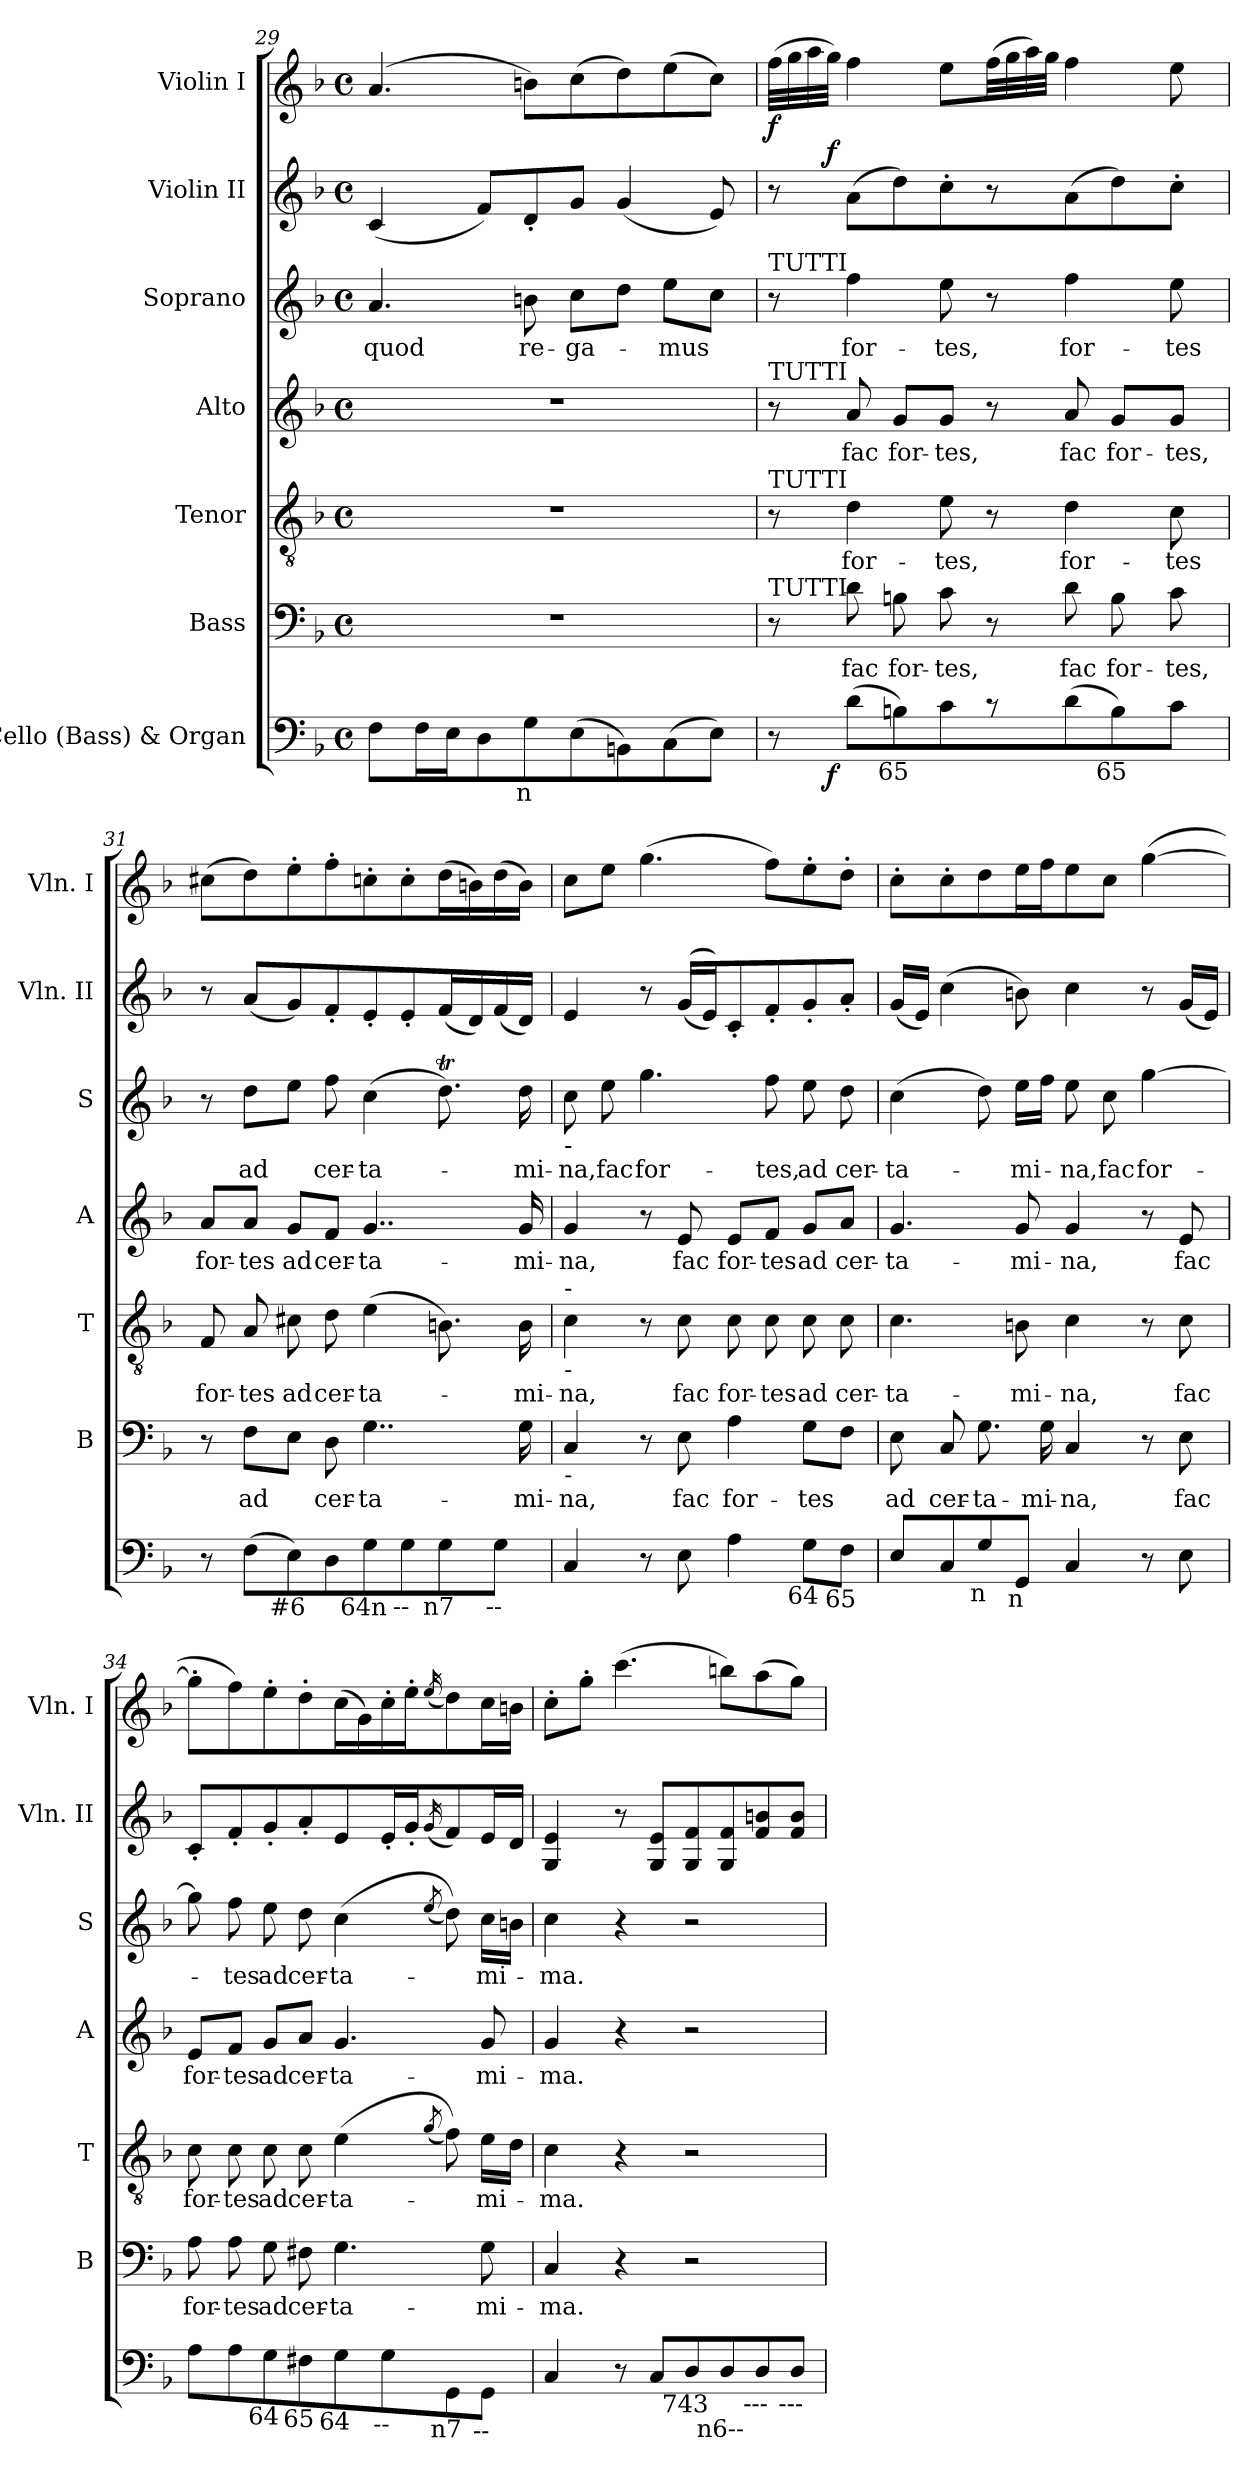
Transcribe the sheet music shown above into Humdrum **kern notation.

**kern	**dynam	**kern	**text	**kern	**text	**kern	**text	**kern	**text	**kern	**text	**dynam	**kern	**dynam
*part7	*part7	*part6	*part6	*part5	*part5	*part4	*part4	*part3	*part3	*part2	*part2	*part2	*part1	*part1
*staff7	*staff7	*staff6	*staff6	*staff5	*staff5	*staff4	*staff4	*staff3	*staff3	*staff2	*staff2	*staff2	*staff1	*staff1
*I"'Cello (Bass) & Organ	*	*I"Bass	*	*I"Tenor	*	*I"Alto	*	*I"Soprano	*	*I"Violin II	*	*	*I"Violin I	*
*	*	*I'B	*	*I'T	*	*I'A	*	*I'S	*	*I'Vln. II	*	*	*I'Vln. I	*
!!LO:LB:g=z
*clefF4	*	*clefF4	*	*clefGv2	*	*clefG2	*	*clefG2	*	*clefG2	*	*	*clefG2	*
*k[b-]	*	*k[b-]	*	*k[b-]	*	*k[b-]	*	*k[b-]	*	*k[b-]	*	*	*k[b-]	*
*F:	*	*F:	*	*F:	*	*F:	*	*F:	*	*F:	*	*	*F:	*
*M4/4	*	*M4/4	*	*M4/4	*	*M4/4	*	*M4/4	*	*M4/4	*	*	*M4/4	*
*met(c)	*	*met(c)	*	*met(c)	*	*met(c)	*	*met(c)	*	*met(c)	*	*	*met(c)	*
=29	=29	=29	=29	=29	=29	=29	=29	=29	=29	=29	=29	=29	=29	=29
!	!	!	!	!	!	!	!	!	!LO:LY:b	!	!	!	!	!
8F\L	.	1r	.	1r	.	1r	.	4.a/	quod	(<4c/	.	.	(>4.a/	.
16F\L	.	.	.	.	.	.	.	.	.	.	.	.	.	.
16E\J	.	.	.	.	.	.	.	.	.	.	.	.	.	.
8D\	.	.	.	.	.	.	.	.	.	8f/L)	.	.	.	.
!LO:TX:b:cj:t=n	!	!	!	!	!	!	!	!	!	!	!	!	!	!
!	!	!	!	!	!	!	!	!	!LO:LY:b	!	!	!	!	!
8G\	.	.	.	.	.	.	.	8bn\	re-	8d'</	.	.	8bn\L)	.
!	!	!	!	!	!	!	!	!	!LO:LY:b	!	!	!	!	!
(>8E\	.	.	.	.	.	.	.	8cc\L	-ga-	8g/J	.	.	(>8cc\	.
8BBn\)	.	.	.	.	.	.	.	8dd\J	.	(<4g/	.	.	8dd\)	.
!	!	!	!	!	!	!	!	!	!LO:LY:b	!	!	!	!	!
(>8C\	.	.	.	.	.	.	.	8ee\L	-mus	.	.	.	(>8ee\	.
8E\J)	.	.	.	.	.	.	.	8cc\J	.	8e/)	.	.	8cc\J)	.
=30	=30	=30	=30	=30	=30	=30	=30	=30	=30	=30	=30	=30	=30	=30
!	!	!	!	!	!	!	!	!LO:TX:a:t=TUTTI	!	!	!	!	!	!
!	!	!	!	!	!	!LO:TX:a:t=TUTTI	!	!	!	!	!	!	!	!
!	!	!	!	!LO:TX:a:t=TUTTI	!	!	!	!	!	!	!	!	!	!
!	!	!LO:TX:a:t=TUTTI	!	!	!	!	!	!	!	!	!	!	!	!
!LO:TX:a:t=TUTTI	!	!	!	!	!	!	!	!	!	!	!	!	!	!
!	!	!	!	!	!	!	!	!	!	!	!	!	!	!LO:DY:b
*^	*	*	*	*	*	*	*	*	*	*^	*	*	*	*
8r	16.ryy	.	8r	.	8r	.	8r	.	8r	.	8r	16.ryy	.	.	(>32ff\LLL	f
.	.	.	.	.	.	.	.	.	.	.	.	.	.	.	32gg\	.
.	.	.	.	.	.	.	.	.	.	.	.	.	.	.	32aa\	.
!	!	!LO:DY:b	!	!	!	!	!	!	!	!	!	!	!	!LO:DY:b	!	!
.	2ryy	f	.	.	.	.	.	.	.	.	.	2ryy	.	f	32gg\JJJ)	.
!	!	!	!	!LO:LY:b	!	!LO:LY:b	!	!LO:LY:b	!	!LO:LY:b	!	!	!	!	!	!
(>8d\L	.	.	8d\	fac	4d\	for-	8a/	fac	4ff\	for-	(>8a\L	.	.	.	4ff\	.
!LO:TX:b:cj:t=65	!	!	!	!	!	!	!	!	!	!	!	!	!	!	!	!
!	!	!	!	!LO:LY:b	!	!	!	!LO:LY:b	!	!	!	!	!	!	!	!
8Bn\)	.	.	8Bn\	for-	.	.	8g/L	for-	.	.	8dd\)	.	.	.	.	.
!	!	!	!	!LO:LY:b	!	!LO:LY:b	!	!LO:LY:b	!	!LO:LY:b	!	!	!	!	!	!
8c\	.	.	8c\	-tes,	8e\	-tes,	8g/J	-tes,	8ee\	-tes,	8cc'>\	.	.	.	8ee\L	.
8r	.	.	8r	.	8r	.	8r	.	8r	.	8r	.	.	.	(>32ff\LL	.
.	.	.	.	.	.	.	.	.	.	.	.	.	.	.	32gg\	.
.	.	.	.	.	.	.	.	.	.	.	.	.	.	.	32aa\)	.
.	4ryy	.	.	.	.	.	.	.	.	.	.	4ryy	.	.	32gg\JJJ	.
!	!	!	!	!LO:LY:b	!	!LO:LY:b	!	!LO:LY:b	!	!LO:LY:b	!	!	!	!	!	!
(>8d\	.	.	8d\	fac	4d\	for-	8a/	fac	4ff\	for-	(>8a\	.	.	.	4ff\	.
!LO:TX:b:cj:t=65	!	!	!	!	!	!	!	!	!	!	!	!	!	!	!	!
!	!	!	!	!LO:LY:b	!	!	!	!LO:LY:b	!	!	!	!	!	!	!	!
8B\)	.	.	8B\	for-	.	.	8g/L	for-	.	.	8dd\)	.	.	.	.	.
.	8ryy	.	.	.	.	.	.	.	.	.	.	8ryy	.	.	.	.
!	!	!	!	!LO:LY:b	!	!LO:LY:b	!	!LO:LY:b	!	!LO:LY:b	!	!	!	!	!	!
8c\J	.	.	8c\	-tes,	8c\	-tes	8g/J	-tes,	8ee\	-tes	8cc'>\J	.	.	.	8ee\	.
.	32ryy	.	.	.	.	.	.	.	.	.	.	32ryy	.	.	.	.
=31	=31	=31	=31	=31	=31	=31	=31	=31	=31	=31	=31	=31	=31	=31	=31	=31
!	!	!	!	!	!	!LO:LY:b	!	!LO:LY:b	!	!	!	!	!LO:LY:b	!	!	!
*v	*v	*	*	*	*	*	*	*	*	*	*v	*v	*	*	*	*
8r	.	8r	.	8F/	for-	8a/L	for-	8r	.	8r	Tu	.	(>8cc#X\L	.
!	!	!	!LO:LY:b	!	!LO:LY:b	!	!LO:LY:b	!	!LO:LY:b	!	!	!	!	!
(>8F\L	.	8F\L	ad	8A/	-tes	8a/J	-tes	8dd\L	ad	(<8a/L	.	.	8dd\)	.
!LO:TX:b:cj:t=#6	!	!	!	!	!	!	!	!	!	!	!	!	!	!
!	!	!	!	!	!LO:LY:b	!	!LO:LY:b	!	!	!	!	!	!	!
8E\)	.	8E\J	.	8c#X\	ad	8g/L	ad	8ee\J	.	8g/)	.	.	8ee'>\	.
!	!	!	!LO:LY:b	!	!LO:LY:b	!	!LO:LY:b	!	!LO:LY:b	!	!	!	!	!
8D\	.	8D\	cer-	8d\	cer-	8f/J	cer-	8ff\	cer-	8f'</	.	.	8ff'>\	.
!LO:TX:b:cj:t=64n	!	!	!	!	!	!	!	!	!	!	!	!	!	!
!	!	!	!LO:LY:b	!	!LO:LY:b	!	!LO:LY:b	!	!LO:LY:b	!	!	!	!	!
8G\	.	4..G\	-ta-	(>4e\	-ta-	4..g/	-ta-	(>4cc\	-ta-	8e'</	.	.	8ccn'>\	.
!LO:TX:b:cj:t=--	!	!	!	!	!	!	!	!	!	!	!	!	!	!
8G\	.	.	.	.	.	.	.	.	.	8e'</	.	.	8cc'>\	.
!LO:TX:b:cj:t=n7	!	!	!	!	!	!	!	!	!	!	!	!	!	!
8G\	.	.	.	8.Bn\)	.	.	.	8.ddT\)	.	(<16f/L	.	.	(>16dd\L	.
.	.	.	.	.	.	.	.	.	.	16d/)	.	.	16bn\)	.
!LO:TX:b:cj:t=--	!	!	!	!	!	!	!	!	!	!	!	!	!	!
8G\J	.	.	.	.	.	.	.	.	.	(<16f/	.	.	(>16dd\	.
!	!	!	!LO:LY:b	!	!LO:LY:b	!	!LO:LY:b	!	!LO:LY:b	!	!	!	!	!
.	.	16G\	-mi-	16B\	-mi-	16g/	-mi-	16dd\	-mi-	16d/JJ)	.	.	16b\JJ)	.
!!LO:PB:g=z
=32	=32	=32	=32	=32	=32	=32	=32	=32	=32	=32	=32	=32	=32	=32
!	!	!	!	!	!	!	!	!LO:TX:b:t=-	!	!	!	!	!	!
!	!	!	!	!LO:TX:a:t=-	!	!	!	!	!	!	!	!	!	!
!	!	!	!	!LO:TX:b:t=-	!	!	!	!	!	!	!	!	!	!
!	!	!LO:TX:b:t=-	!	!	!	!	!	!	!	!	!	!	!	!
!	!	!	!LO:LY:b	!	!LO:LY:b	!	!LO:LY:b	!	!LO:LY:b	!	!	!	!	!
4C/	.	4C/	-na,	4c\	-na,	4g/	-na,	8cc\	-na,	4e/	.	.	8cc\L	.
!	!	!	!	!	!	!	!	!	!LO:LY:b	!	!	!	!	!
.	.	.	.	.	.	.	.	8ee\	fac	.	.	.	8ee\J	.
!	!	!	!	!	!	!	!	!	!LO:LY:b	!	!	!	!	!
8r	.	8r	.	8r	.	8r	.	4.gg\	for-	8r	.	.	(>4.gg\	.
!	!	!	!LO:LY:b	!	!LO:LY:b	!	!LO:LY:b	!	!	!	!	!	!	!
8E\	.	8E\	fac	8c\	fac	8e/	fac	.	.	(<(<16g/LL	.	.	.	.
.	.	.	.	.	.	.	.	.	.	16e/J))	.	.	.	.
!	!	!	!LO:LY:b	!	!LO:LY:b	!	!LO:LY:b	!	!	!	!	!	!	!
4A\	.	4A\	for-	8c\	for-	8e/L	for-	.	.	8c'</	.	.	.	.
!	!	!	!	!	!LO:LY:b	!	!LO:LY:b	!	!LO:LY:b	!	!	!	!	!
.	.	.	.	8c\	-tes	8f/J	-tes	8ff\	-tes,	8f'</	.	.	8ff\L)	.
!LO:TX:b:cj:t=64	!	!	!	!	!	!	!	!	!	!	!	!	!	!
!	!	!	!LO:LY:b	!	!LO:LY:b	!	!LO:LY:b	!	!LO:LY:b	!	!	!	!	!
8G\L	.	8G\L	-tes	8c\	ad	8g/L	ad	8ee\	ad	8g'</	.	.	8ee'>\	.
!LO:TX:b:cj:t=65	!	!	!	!	!	!	!	!	!	!	!	!	!	!
!	!	!	!	!	!LO:LY:b	!	!LO:LY:b	!	!LO:LY:b	!	!	!	!	!
8F\J	.	8F\J	.	8c\	cer-	8a/J	cer-	8dd\	cer-	8a'</J	.	.	8dd'>\J	.
=33	=33	=33	=33	=33	=33	=33	=33	=33	=33	=33	=33	=33	=33	=33
!	!	!	!LO:LY:b	!	!LO:LY:b	!	!LO:LY:b	!	!LO:LY:b	!	!	!	!	!
8E/L	.	8E\	ad	4.c\	-ta-	4.g/	-ta-	(>4cc\	-ta-	(<16g/LL	.	.	8cc'>\L	.
.	.	.	.	.	.	.	.	.	.	16e/JJ)	.	.	.	.
!	!	!	!LO:LY:b	!	!	!	!	!	!	!	!	!	!	!
8C/	.	8C/	cer-	.	.	.	.	.	.	(>4cc\	.	.	8cc'>\	.
!LO:TX:b:cj:t=n	!	!	!	!	!	!	!	!	!	!	!	!	!	!
!	!	!	!LO:LY:b	!	!	!	!	!	!	!	!	!	!	!
8G/	.	8.G\	-ta-	.	.	.	.	8dd\)	.	.	.	.	8dd\	.
!LO:TX:b:cj:t=n	!	!	!	!	!	!	!	!	!	!	!	!	!	!
!	!	!	!	!	!LO:LY:b	!	!LO:LY:b	!	!LO:LY:b	!	!	!	!	!
8GG/J	.	.	.	8Bn\	-mi-	8g/	-mi-	16ee\LL	-mi-	8bn\)	.	.	16ee\L	.
!	!	!	!LO:LY:b	!	!	!	!	!	!	!	!	!	!	!
.	.	16G\	-mi-	.	.	.	.	16ff\JJ	.	.	.	.	16ff\J	.
!	!	!	!LO:LY:b	!	!LO:LY:b	!	!LO:LY:b	!	!LO:LY:b	!	!	!	!	!
4C/	.	4C/	-na,	4c\	-na,	4g/	-na,	8ee\	-na,	4cc\	.	.	8ee\	.
!	!	!	!	!	!	!	!	!	!LO:LY:b	!	!	!	!	!
.	.	.	.	.	.	.	.	8cc\	fac	.	.	.	8cc\J	.
!	!	!	!	!	!	!	!	!	!LO:LY:b	!	!	!	!	!
8r	.	8r	.	8r	.	8r	.	[4gg\	for-	8r	.	.	(>[4gg\	.
!	!	!	!LO:LY:b	!	!LO:LY:b	!	!LO:LY:b	!	!	!	!	!	!	!
8E\	.	8E\	fac	8c\	fac	8e/	fac	.	.	(<16g/LL	.	.	.	.
.	.	.	.	.	.	.	.	.	.	16e/JJ)	.	.	.	.
=34	=34	=34	=34	=34	=34	=34	=34	=34	=34	=34	=34	=34	=34	=34
!	!	!	!LO:LY:b	!	!LO:LY:b	!	!LO:LY:b	!	!	!	!	!	!	!
8A\L	.	8A\	for-	8c\	for-	8e/L	for-	8gg\]	.	8c'</L	.	.	8gg'>\L]	.
!	!	!	!LO:LY:b	!	!LO:LY:b	!	!LO:LY:b	!	!LO:LY:b	!	!	!	!	!
8A\	.	8A\	-tes	8c\	-tes	8f/J	-tes	8ff\	-tes	8f'</	.	.	8ff\)	.
!LO:TX:b:cj:t=64	!	!	!	!	!	!	!	!	!	!	!	!	!	!
!	!	!	!LO:LY:b	!	!LO:LY:b	!	!LO:LY:b	!	!LO:LY:b	!	!	!	!	!
8G\	.	8G\	ad	8c\	ad	8g/L	ad	8ee\	ad	8g'</	.	.	8ee'>\	.
!LO:TX:b:cj:t=65	!	!	!	!	!	!	!	!	!	!	!	!	!	!
!	!	!	!LO:LY:b	!	!LO:LY:b	!	!LO:LY:b	!	!LO:LY:b	!	!	!	!	!
8F#X\	.	8F#X\	cer-	8c\	cer-	8a/J	cer-	8dd\	cer-	8a'</	.	.	8dd'>\	.
!LO:TX:b:cj:t=64	!	!	!	!	!	!	!	!	!	!	!	!	!	!
!	!	!	!LO:LY:b	!	!LO:LY:b	!	!LO:LY:b	!	!LO:LY:b	!	!	!	!	!
8G\	.	4.G\	-ta-	(>4e\	-ta-	4.g/	-ta-	(>4cc\	-ta-	8e/	.	.	(>16cc\L	.
.	.	.	.	.	.	.	.	.	.	.	.	.	16g\)	.
!LO:TX:b:cj:t=--	!	!	!	!	!	!	!	!	!	!	!	!	!	!
8G\	.	.	.	.	.	.	.	.	.	16e'</L	.	.	16cc'>\	.
.	.	.	.	.	.	.	.	.	.	16g'</J	.	.	16ee'>\J	.
.	.	.	.	(<8qg/	.	.	.	(<8qee/	.	(<16qg/	.	.	(<16qee/	.
!LO:TX:b:cj:t=n7	!	!	!	!	!	!	!	!	!	!	!	!	!	!
8GG\	.	.	.	8f\))	.	.	.	8dd\))	.	8f/)	.	.	8dd\)	.
!LO:TX:b:cj:t=--	!	!	!	!	!	!	!	!	!	!	!	!	!	!
!	!	!	!LO:LY:b	!	!LO:LY:b	!	!LO:LY:b	!	!LO:LY:b	!	!	!	!	!
8GG\J	.	8G\	-mi-	16e\LL	-mi-	8g/	-mi-	16cc\LL	-mi-	16e/L	.	.	16cc\L	.
.	.	.	.	16d\JJ	.	.	.	16bn\JJ	.	16d/JJ	.	.	16bn\JJ	.
=35	=35	=35	=35	=35	=35	=35	=35	=35	=35	=35	=35	=35	=35	=35
!	!	!	!LO:LY:b	!	!LO:LY:b	!	!LO:LY:b	!	!LO:LY:b	!	!	!	!	!
4C/	.	4C/	-ma.	4c\	-ma.	4g/	-ma.	4cc\	-ma.	4G/ 4e/	.	.	8cc'>\L	.
.	.	.	.	.	.	.	.	.	.	.	.	.	8gg'>\J	.
8r	.	4r	.	4r	.	4r	.	4r	.	8r	.	.	(>4.ccc\	.
8C/L	.	.	.	.	.	.	.	.	.	8G/ 8e/L	.	.	.	.
!LO:TX:b:cj:t=743	!	!	!	!	!	!	!	!	!	!	!	!	!	!
8D/	.	2r	.	2r	.	2r	.	2r	.	8G/ 8f/	.	.	.	.
!LO:TX:b:cj:t=n6--	!	!	!	!	!	!	!	!	!	!	!	!	!	!
8D/	.	.	.	.	.	.	.	.	.	8G/ 8f/	.	.	8bbn\L)	.
!LO:TX:b:cj:t=---	!	!	!	!	!	!	!	!	!	!	!	!	!	!
8D/	.	.	.	.	.	.	.	.	.	8f/ 8bn/	.	.	(>8aa\	.
!LO:TX:b:cj:t=---	!	!	!	!	!	!	!	!	!	!	!	!	!	!
8D/J	.	.	.	.	.	.	.	.	.	8f/ 8b/J	.	.	8gg\J)	.
=	=	=	=	=	=	=	=	=	=	=	=	=	=	=
*-	*-	*-	*-	*-	*-	*-	*-	*-	*-	*-	*-	*-	*-	*-
